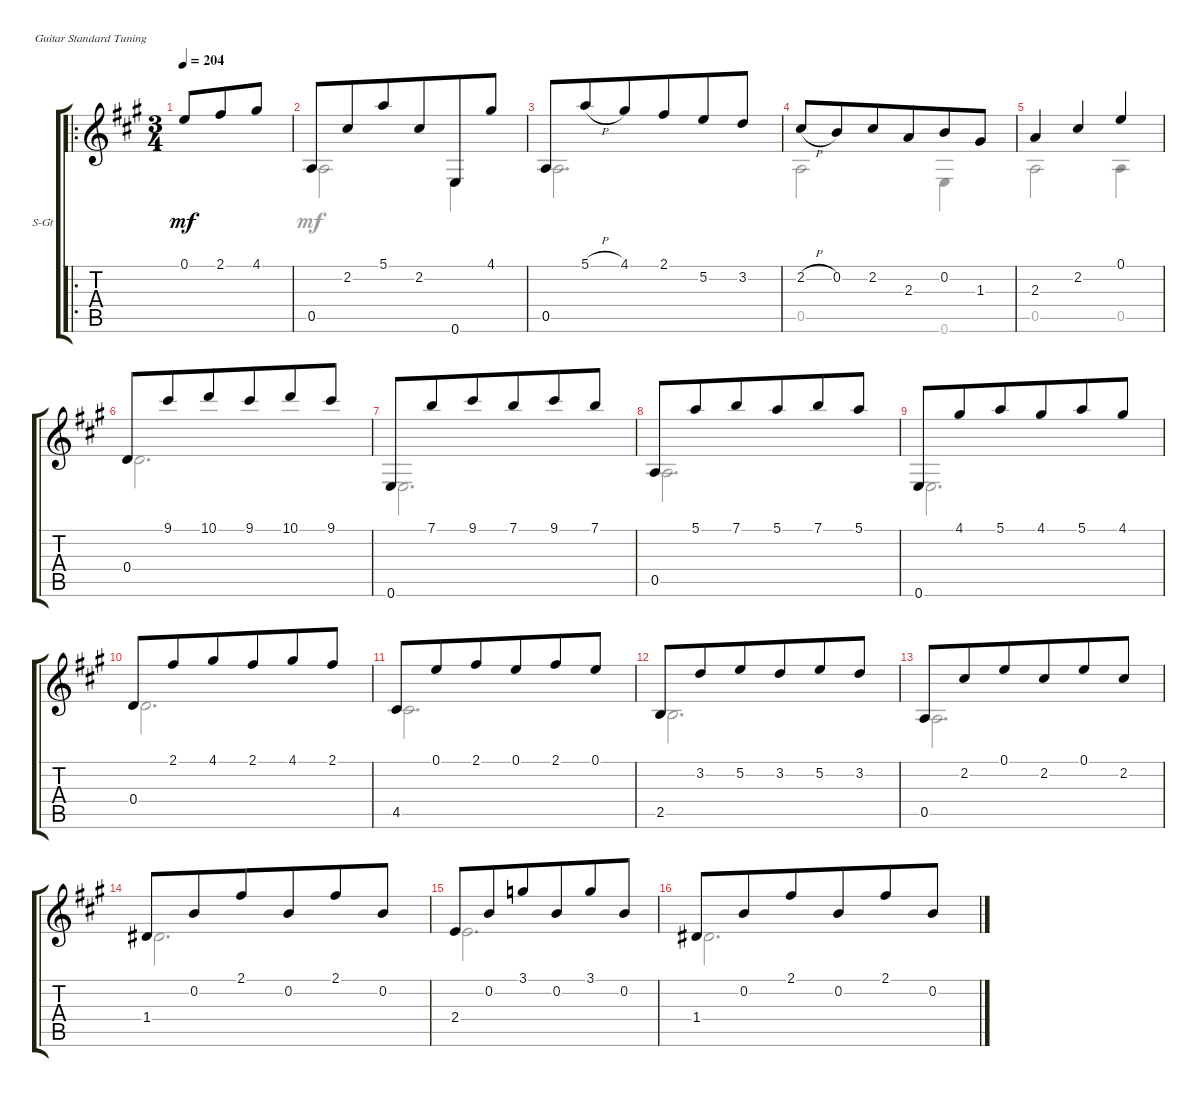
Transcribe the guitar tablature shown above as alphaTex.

\defaultSystemsLayout 4
\bracketExtendMode groupsimilarinstruments
\firstSystemTrackNameOrientation horizontal
\otherSystemsTrackNameOrientation horizontal
\track ("Acoustic guitar" "S-Gt") {instrument acousticguitarsteel}
\staff {score tabs}
\tuning (E4 B3 G3 D3 A2 E2)
\voice
\ro
\ts (3 4)
\ac
\tempo 204
\clef g2
\ks a
0.1.8{dy mf instrument acousticguitarsteel beam invert} 2.1.8{beam merge} 4.1.8 |
0.5.8{beam merge} 2.2.8{beam merge} 5.1.8{beam merge} 2.2.8{beam merge} 0.6.8{beam merge} 4.1.8 |
0.5.8{beam merge} 5.1{h}.8{beam merge} 4.1.8 2.1.8{beam merge} 5.2.8{beam merge} 3.2.8 |
2.2{h}.8{beam merge} 0.2.8{beam merge} 2.2.8{beam merge} 2.3.8{beam merge} 0.2.8{beam merge} 1.3.8 |
2.3.4 2.2.4 0.1.4 |
0.4.8{beam merge} 9.1.8{beam merge} 10.1.8{beam merge} 9.1.8{beam merge} 10.1.8{beam merge} 9.1.8 |
0.6.8{beam merge} 7.1.8{beam merge} 9.1.8{beam merge} 7.1.8{beam merge} 9.1.8{beam merge} 7.1.8 |
0.5.8{beam merge} 5.1.8{beam merge} 7.1.8{beam merge} 5.1.8{beam merge} 7.1.8{beam merge} 5.1.8 |
0.6.8{beam merge} 4.1.8{beam merge} 5.1.8{beam merge} 4.1.8{beam merge} 5.1.8{beam merge} 4.1.8 |
0.4.8{beam merge} 2.1.8{beam merge} 4.1.8{beam merge} 2.1.8{beam merge} 4.1.8{beam merge} 2.1.8 |
4.5.8{beam merge} 0.1.8{beam merge} 2.1.8{beam merge} 0.1.8{beam merge} 2.1.8{beam merge} 0.1.8 |
2.5.8{beam merge} 3.2.8{beam merge} 5.2.8{beam merge} 3.2.8{beam merge} 5.2.8{beam merge} 3.2.8 |
0.5.8{beam merge} 2.2.8{beam merge} 0.1.8{beam merge} 2.2.8{beam merge} 0.1.8{beam merge} 2.2.8 |
1.4.8{beam merge} 0.2.8{beam merge} 2.1.8{beam merge} 0.2.8{beam merge} 2.1.8{beam merge} 0.2.8 |
2.4.8{beam merge} 0.2.8{beam merge} 3.1.8{beam merge} 0.2.8{beam merge} 3.1.8{beam merge} 0.2.8 |
1.4.8{beam merge} 0.2.8{beam merge} 2.1.8{beam merge} 0.2.8{beam merge} 2.1.8{beam merge} 0.2.8
\voice
\clef g2
\ottava regular
\simile none
\ks a
|
0.5.2 0.6.4 |
0.5.2{d} |
0.5.2 0.6.4 |
0.5.2 0.5.4 |
0.4.2{d} |
0.6.2{d} |
0.5.2{d} |
0.6.2{d} |
0.4.2{d} |
4.5.2{d} |
2.5.2{d} |
0.5.2{d} |
1.4.2{d} |
2.4.2{d} |
1.4.2{d}
